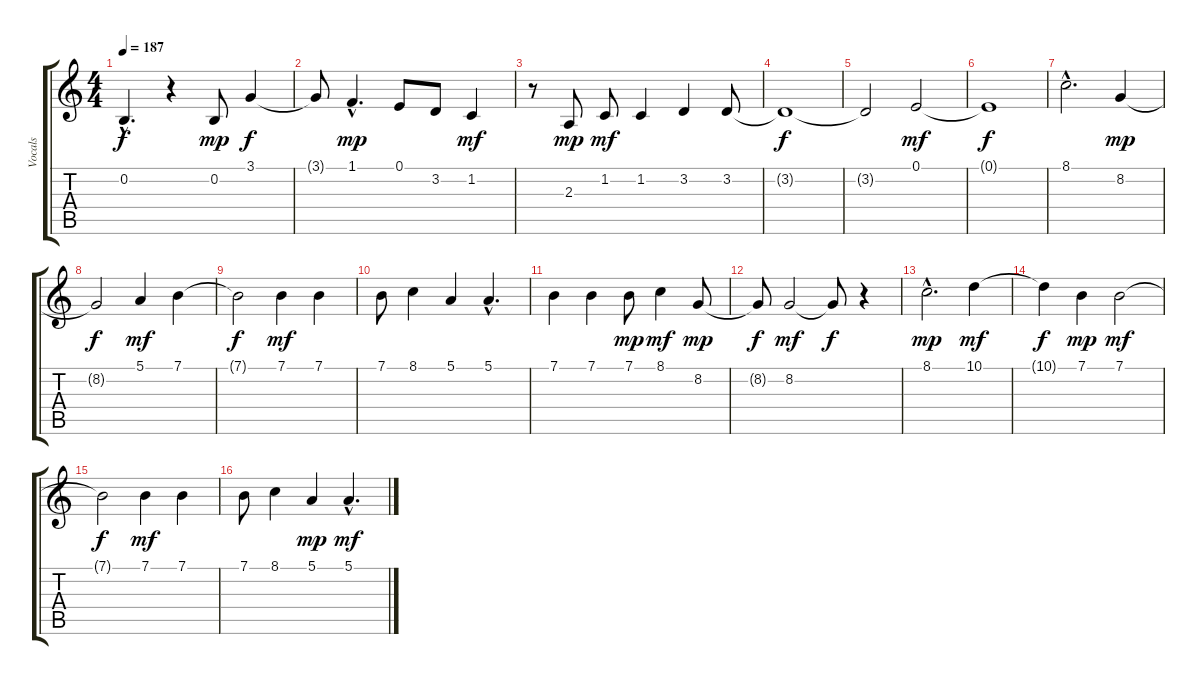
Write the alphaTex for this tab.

\track ("Vocals" "Vocals") {instrument oboe}
\staff {score tabs}
\tuning (E4 B3 G3 D3 A2 E2) {hide}
\ts (4 4)
\tempo 187
\clef g2
\ks c
0.2{hac t}.4{d dy f} r.4 0.2.8{dy mp} 3.1.4{dy f} |
3.1{t}.8 1.1{hac}.4{d dy mp} 0.1.8 3.2.8 1.2.4{dy mf} |
r.8 2.3.8{dy mp} 1.2.8{dy mf} 1.2.4 3.2.4 3.2.8 |
3.2{t}.1{dy f} |
3.2{t}.2 0.1.2{dy mf} |
0.1{t}.1{dy f} |
8.1{hac}.2{d} 8.2.4{dy mp} |
8.2{t}.2{dy f} 5.1.4{dy mf} 7.1.4 |
7.1{t}.2{dy f} 7.1.4{dy mf} 7.1.4 |
7.1.8 8.1.4 5.1.4 5.1{hac}.4{d} |
7.1.4 7.1.4 7.1.8{dy mp} 8.1.4{dy mf} 8.2.8{dy mp} |
8.2{t}.8{dy f} 8.2.2{dy mf} 8.2{t}.8{dy f} r.4 |
8.1{hac}.2{d dy mp} 10.1.4{dy mf} |
10.1{t}.4{dy f} 7.1.4{dy mp} 7.1.2{dy mf} |
7.1{t}.2{dy f} 7.1.4{dy mf} 7.1.4 |
7.1.8 8.1.4 5.1.4{dy mp} 5.1{hac}.4{d dy mf}
